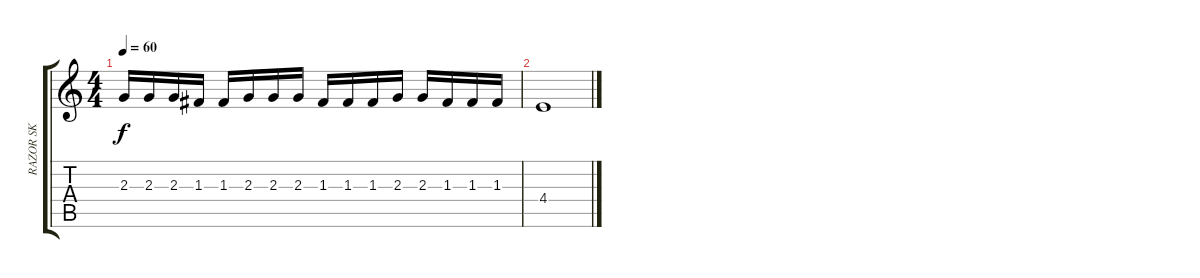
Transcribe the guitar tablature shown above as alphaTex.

\track ("RAZOR SK" "RAZOR SK") {instrument distortionguitar}
\staff {score tabs}
\tuning (D4 A3 F3 C3 G2 C2) {hide}
\ts (4 4)
\tempo 60
\clef g2
\ks c
2.3.16{dy f} 2.3.16 2.3.16 1.3.16 1.3.16 2.3.16 2.3.16 2.3.16 1.3.16 1.3.16 1.3.16 2.3.16 2.3.16 1.3.16 1.3.16 1.3.16 |
4.4.1{volume 0}
